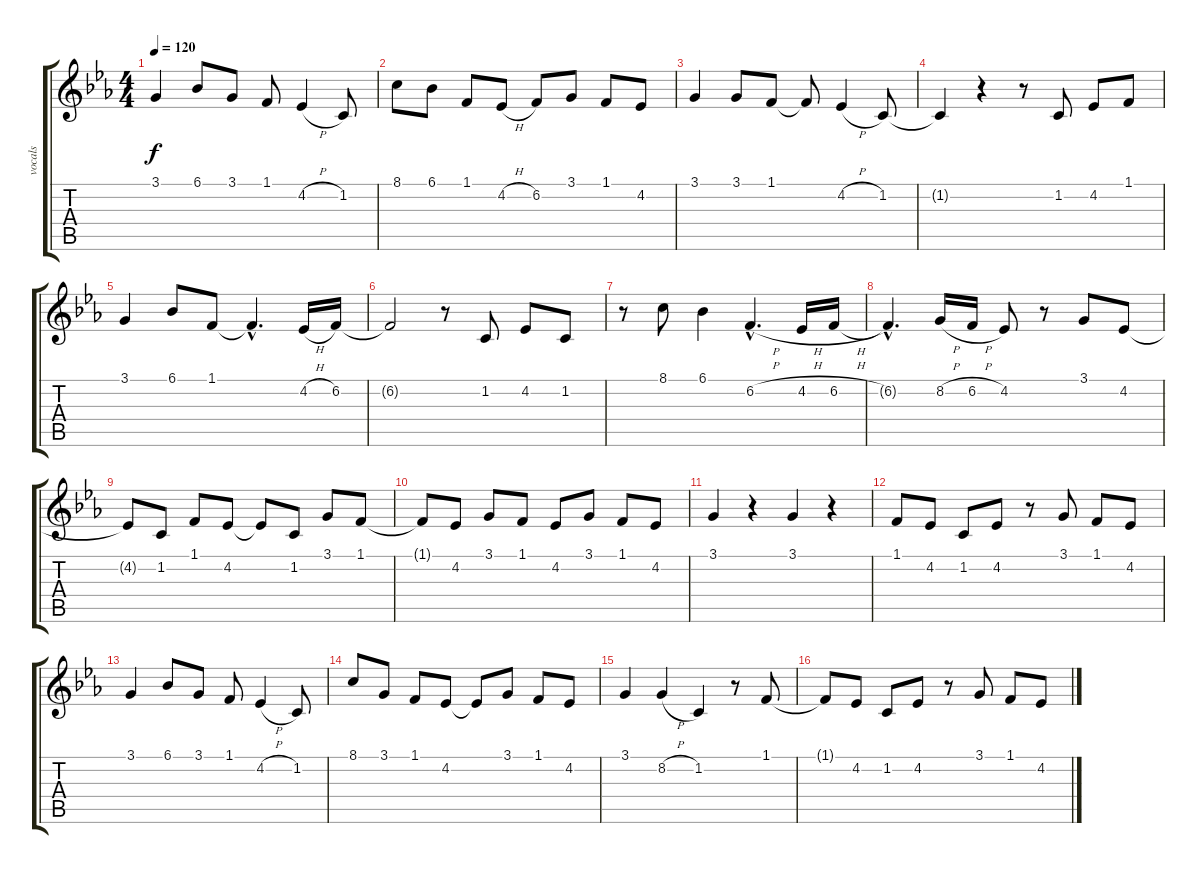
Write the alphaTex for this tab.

\track ("vocals" "vocals") {instrument mutedtrumpet}
\staff {score tabs}
\tuning (E4 B3 G3 D3 A2 E2) {hide}
\ts (4 4)
\tempo 120
\clef g2
\ks eb
3.1.4{dy f} 6.1.8 3.1.8 1.1.8 4.2{h}.4 1.2.8 |
8.1.8 6.1.8 1.1.8 4.2{h}.8 6.2.8 3.1.8 1.1.8 4.2.8 |
3.1.4 3.1.8 1.1.8 1.1{t}.8 4.2{h}.4 1.2.8 |
1.2{t}.4 r.4 r.8 1.2.8 4.2.8 1.1.8 |
3.1.4 6.1.8 1.1.8 1.1{hac t}.4{d} 4.2{h}.16 6.2.16 |
6.2{t}.2 r.8 1.2.8 4.2.8 1.2.8 |
r.8 8.1.8 6.1.4 6.2{h hac}.4{d} 4.2{h}.16 6.2{h}.16 |
6.2{hac t}.4{d} 8.2{h}.16 6.2{h}.16 4.2.8 r.8 3.1.8 4.2.8 |
4.2{t}.8 1.2.8 1.1.8 4.2.8 4.2{t}.8 1.2.8 3.1.8 1.1.8 |
1.1{t}.8 4.2.8 3.1.8 1.1.8 4.2.8 3.1.8 1.1.8 4.2.8 |
3.1.4 r.4 3.1.4 r.4 |
1.1.8 4.2.8 1.2.8 4.2.8 r.8 3.1.8 1.1.8 4.2.8 |
3.1.4 6.1.8 3.1.8 1.1.8 4.2{h}.4 1.2.8 |
8.1.8 3.1.8 1.1.8 4.2.8 4.2{t}.8 3.1.8 1.1.8 4.2.8 |
3.1.4 8.2{h}.4 1.2.4 r.8 1.1.8 |
1.1{t}.8 4.2.8 1.2.8 4.2.8 r.8 3.1.8 1.1.8 4.2.8
